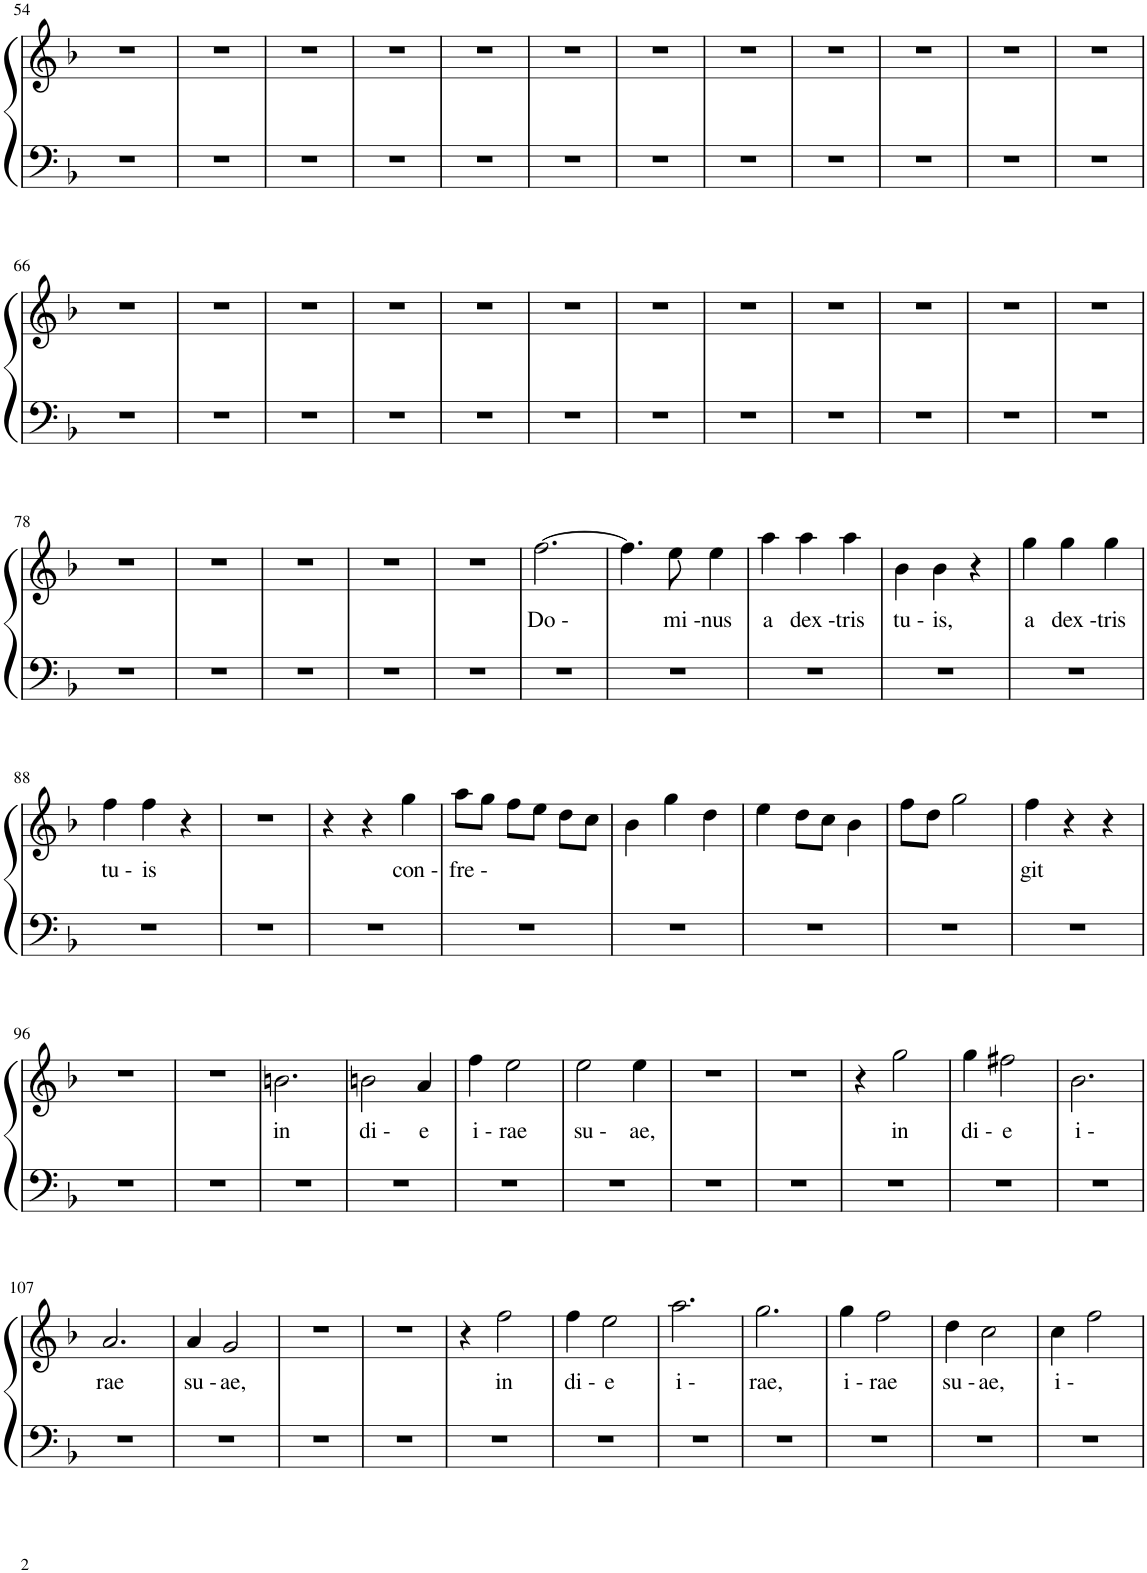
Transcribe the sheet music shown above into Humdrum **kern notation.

**kern	**kern	**text
*part1	*part1	*part1
*staff2	*staff1	*staff1
*I"Piano	*	*
*I'Pno.	*	*
!!LO:PB:g=z
*clefF4	*clefG2	*
*k[b-]	*k[b-]	*
*M3/4	*M3/4	*
=54	=54	=54
2.r	2.r	.
=55	=55	=55
2.r	2.r	.
=56	=56	=56
2.r	2.r	.
=57	=57	=57
2.r	2.r	.
=58	=58	=58
2.r	2.r	.
=59	=59	=59
2.r	2.r	.
=60	=60	=60
2.r	2.r	.
=61	=61	=61
2.r	2.r	.
=62	=62	=62
2.r	2.r	.
=63	=63	=63
2.r	2.r	.
=64	=64	=64
2.r	2.r	.
=65	=65	=65
2.r	2.r	.
!!LO:LB:g=z
=66	=66	=66
2.r	2.r	.
=67	=67	=67
2.r	2.r	.
=68	=68	=68
2.r	2.r	.
=69	=69	=69
2.r	2.r	.
=70	=70	=70
2.r	2.r	.
=71	=71	=71
2.r	2.r	.
=72	=72	=72
2.r	2.r	.
=73	=73	=73
2.r	2.r	.
=74	=74	=74
2.r	2.r	.
=75	=75	=75
2.r	2.r	.
=76	=76	=76
2.r	2.r	.
=77	=77	=77
2.r	2.r	.
!!LO:LB:g=z
=78	=78	=78
2.r	2.r	.
=79	=79	=79
2.r	2.r	.
=80	=80	=80
2.r	2.r	.
=81	=81	=81
2.r	2.r	.
=82	=82	=82
2.r	2.r	.
=83	=83	=83
!	!	!LO:LY:b
2.r	[2.ff\	Do -
=84	=84	=84
2.r	4.ff\]	.
!	!	!LO:LY:b
.	8ee\	mi -
!	!	!LO:LY:b
.	4ee\	nus
=85	=85	=85
!	!	!LO:LY:b
2.r	4aa\	a
!	!	!LO:LY:b
.	4aa\	dex -
!	!	!LO:LY:b
.	4aa\	tris
=86	=86	=86
!	!	!LO:LY:b
2.r	4b-\	tu -
!	!	!LO:LY:b
.	4b-\	is,
.	4r	.
=87	=87	=87
!	!	!LO:LY:b
2.r	4gg\	a
!	!	!LO:LY:b
.	4gg\	dex -
!	!	!LO:LY:b
.	4gg\	tris
!!LO:LB:g=z
=88	=88	=88
!	!	!LO:LY:b
2.r	4ff\	tu -
!	!	!LO:LY:b
.	4ff\	is
.	4r	.
=89	=89	=89
2.r	2.r	.
=90	=90	=90
2.r	4r	.
.	4r	.
!	!	!LO:LY:b
.	4gg\	con -
=91	=91	=91
!	!	!LO:LY:b
2.r	8aa\L	fre -
.	8gg\J	.
.	8ff\L	.
.	8ee\J	.
.	8dd\L	.
.	8cc\J	.
=92	=92	=92
2.r	4b-\	.
.	4gg\	.
.	4dd\	.
=93	=93	=93
2.r	4ee\	.
.	8dd\L	.
.	8cc\J	.
.	4b-\	.
=94	=94	=94
2.r	8ff\L	.
.	8dd\J	.
.	2gg\	.
=95	=95	=95
!	!	!LO:LY:b
2.r	4ff\	git
.	4r	.
.	4r	.
!!LO:LB:g=z
=96	=96	=96
2.r	2.r	.
=97	=97	=97
2.r	2.r	.
=98	=98	=98
!	!	!LO:LY:b
2.r	2.bn\	in
=99	=99	=99
!	!	!LO:LY:b
2.r	2bn\	di -
!	!	!LO:LY:b
.	4a/	e
=100	=100	=100
!	!	!LO:LY:b
2.r	4ff\	i -
!	!	!LO:LY:b
.	2ee\	rae
=101	=101	=101
!	!	!LO:LY:b
2.r	2ee\	su -
!	!	!LO:LY:b
.	4ee\	ae,
=102	=102	=102
2.r	2.r	.
=103	=103	=103
2.r	2.r	.
=104	=104	=104
2.r	4r	.
!	!	!LO:LY:b
.	2gg\	in
=105	=105	=105
!	!	!LO:LY:b
2.r	4gg\	di -
!	!	!LO:LY:b
.	2ff#X\	e
=106	=106	=106
!	!	!LO:LY:b
2.r	2.b-\	i -
!!LO:LB:g=z
=107	=107	=107
!	!	!LO:LY:b
2.r	2.a/	rae
=108	=108	=108
!	!	!LO:LY:b
2.r	4a/	su -
!	!	!LO:LY:b
.	2g/	ae,
=109	=109	=109
2.r	2.r	.
=110	=110	=110
2.r	2.r	.
=111	=111	=111
2.r	4r	.
!	!	!LO:LY:b
.	2ff\	in
=112	=112	=112
!	!	!LO:LY:b
2.r	4ff\	di -
!	!	!LO:LY:b
.	2ee\	e
=113	=113	=113
!	!	!LO:LY:b
2.r	2.aa\	i -
=114	=114	=114
!	!	!LO:LY:b
2.r	2.gg\	rae,
=115	=115	=115
!	!	!LO:LY:b
2.r	4gg\	i -
!	!	!LO:LY:b
.	2ff\	rae
=116	=116	=116
!	!	!LO:LY:b
2.r	4dd\	su -
!	!	!LO:LY:b
.	2cc\	ae,
=117	=117	=117
!	!	!LO:LY:b
2.r	4cc\	i -
.	2ff\	.
=	=	=
*-	*-	*-
